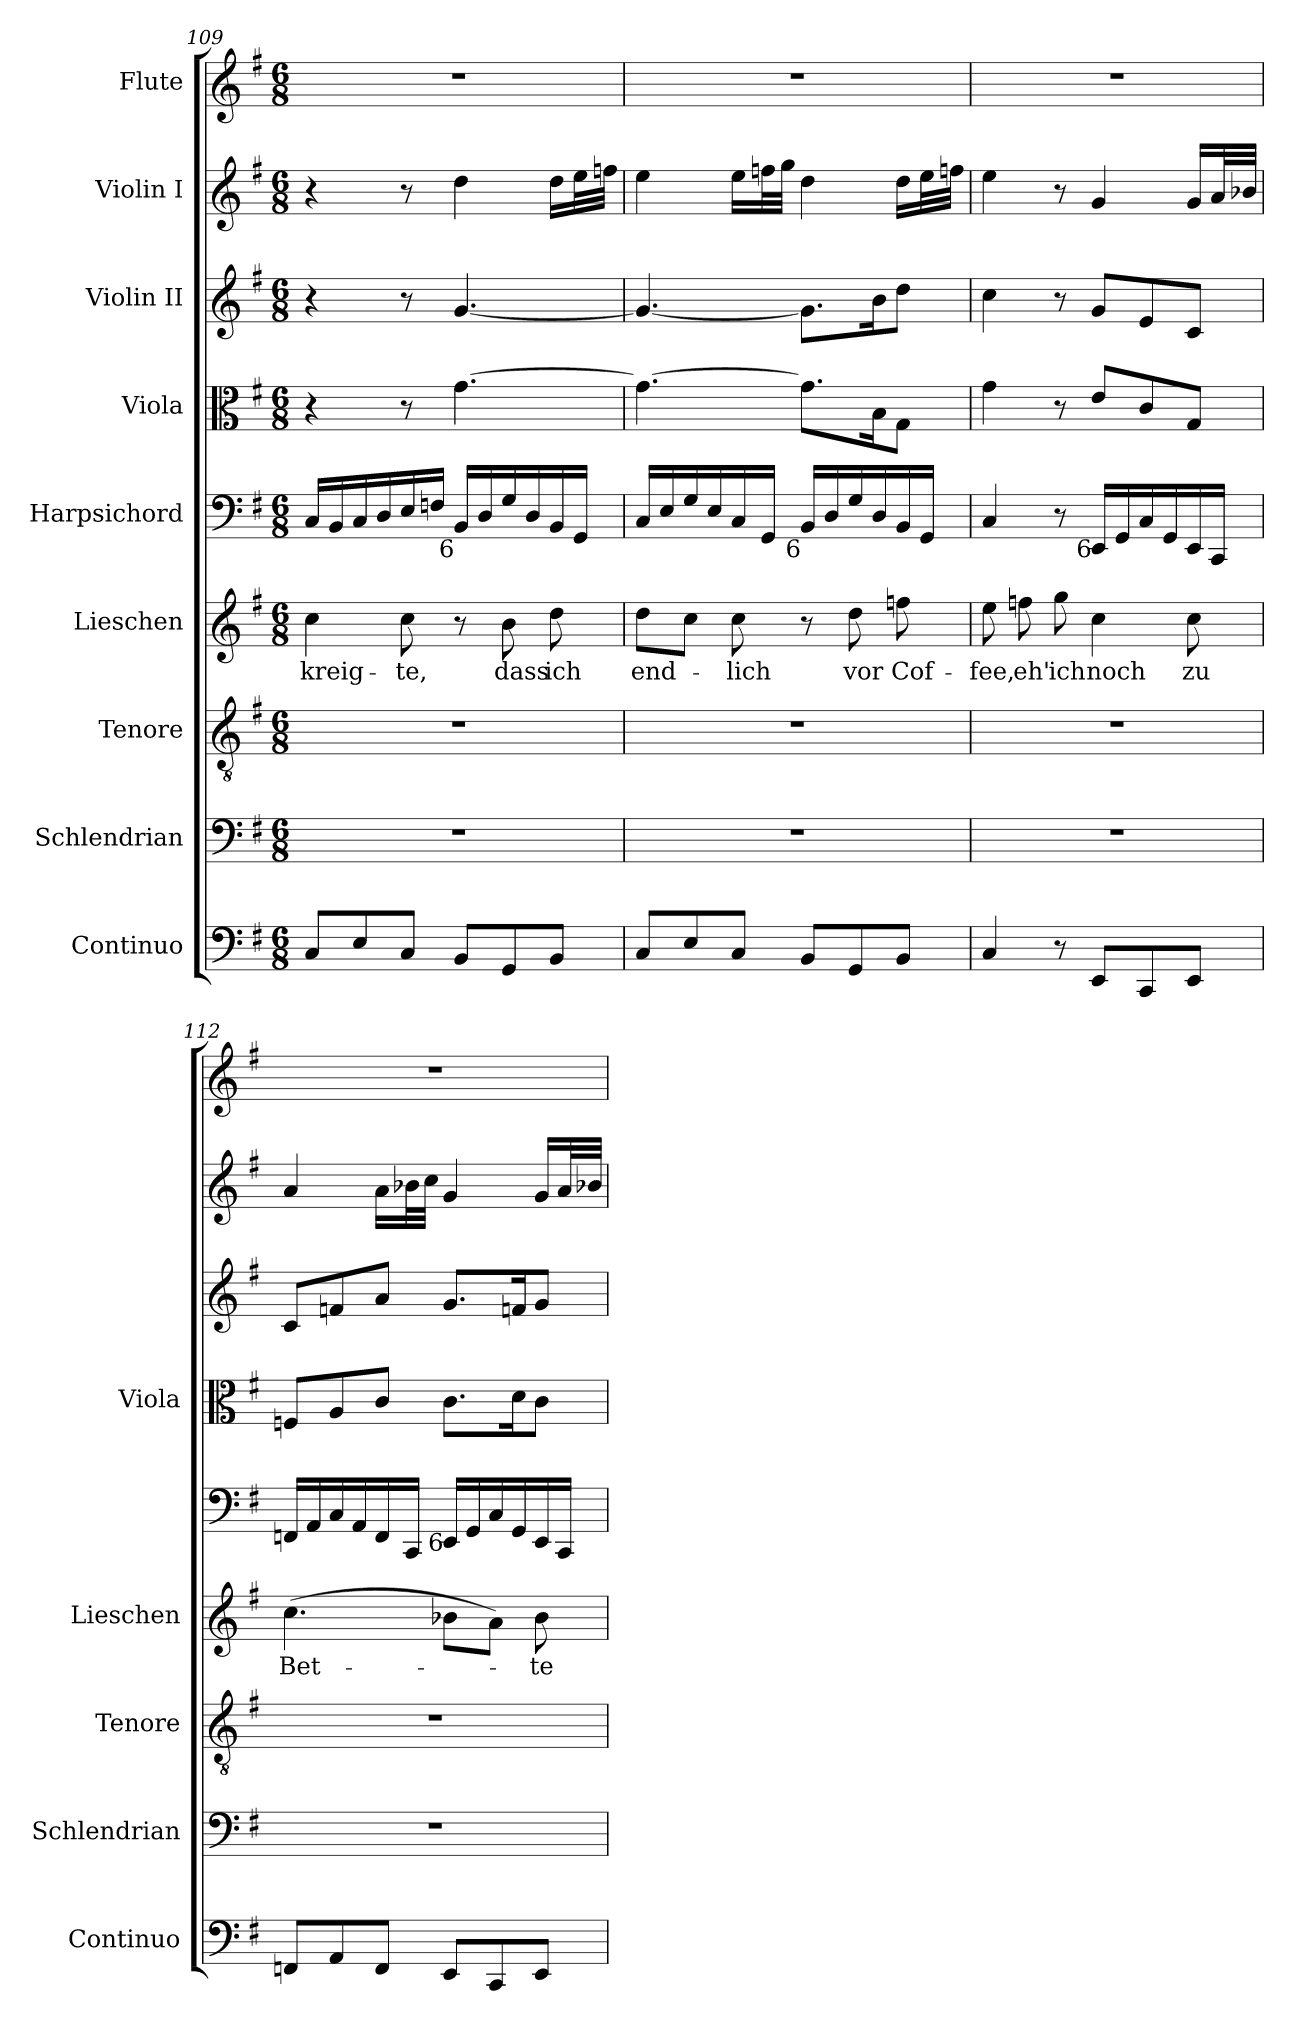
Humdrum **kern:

**kern	**kern	**kern	**kern	**text	**kern	**kern	**kern	**kern	**kern
*part9	*part8	*part7	*part6	*part6	*part5	*part4	*part3	*part2	*part1
*staff9	*staff8	*staff7	*staff6	*staff6	*staff5	*staff4	*staff3	*staff2	*staff1
*I"Continuo	*I"Schlendrian	*I"Tenore	*I"Lieschen	*	*I"Harpsichord	*I"Viola	*I"Violin II	*I"Violin I	*I"Flute
*I'Continuo	*I'Schlendrian	*I'Tenore	*I'Lieschen	*	*	*I'Viola	*	*	*
*clefF4	*clefF4	*clefGv2	*clefG2	*	*clefF4	*clefC3	*clefG2	*clefG2	*clefG2
*	*	*ITrd7c12	*	*	*	*	*	*	*
*k[f#]	*k[f#]	*k[f#]	*k[f#]	*	*k[f#]	*k[f#]	*k[f#]	*k[f#]	*k[f#]
*G:	*G:	*G:	*G:	*	*G:	*G:	*G:	*G:	*G:
*M6/8	*M6/8	*M6/8	*M6/8	*	*M6/8	*M6/8	*M6/8	*M6/8	*M6/8
=109	=109	=109	=109	=109	=109	=109	=109	=109	=109
!	!LO:N:vis=1	!LO:N:vis=1	!	!	!	!	!	!	!
!	!	!	!	!LO:LY:b:color=#000000	!	!	!	!	!LO:N:vis=1
8Ci/L	2.r	2.r	4cci\	kreig-	16Ci/LL	4r	4r	4r	2.r
.	.	.	.	.	16BBi/	.	.	.	.
8Ei/	.	.	.	.	16Ci/	.	.	.	.
.	.	.	.	.	16Di/	.	.	.	.
!	!	!	!	!LO:LY:b:color=#000000	!	!	!	!	!
8Ci/J	.	.	8cci\	-te,	16Ei/	8r	8r	8r	.
.	.	.	.	.	16Fni/JJ	.	.	.	.
!	!	!	!	!	!LO:TX:b:rj:t=6	!	!	!	!
8BBi/L	.	.	8r	.	16BBi/LL	[4.gi\	[4.gi/	4ddi\	.
.	.	.	.	.	16Di/	.	.	.	.
!	!	!	!	!LO:LY:b:color=#000000	!	!	!	!	!
8GGi/	.	.	8bi\	dass	16Gi/	.	.	.	.
.	.	.	.	.	16Di/	.	.	.	.
!	!	!	!	!LO:LY:b:color=#000000	!	!	!	!	!
8BBi/J	.	.	8ddi\	ich	16BBi/	.	.	16ddi\LL	.
.	.	.	.	.	16GGi/JJ	.	.	32eei\L	.
.	.	.	.	.	.	.	.	32ffni\JJJ	.
=110	=110	=110	=110	=110	=110	=110	=110	=110	=110
!	!LO:N:vis=1	!LO:N:vis=1	!	!	!	!	!	!	!
!	!	!	!	!LO:LY:b:color=#000000	!	!	!	!	!LO:N:vis=1
8Ci/L	2.r	2.r	8ddi\L	end-	16Ci/LL	4.gi\_	4.gi/_	4eei\	2.r
.	.	.	.	.	16Ei/	.	.	.	.
8Ei/	.	.	8cci\J	.	16Gi/	.	.	.	.
.	.	.	.	.	16Ei/	.	.	.	.
!	!	!	!	!LO:LY:b:color=#000000	!	!	!	!	!
8Ci/J	.	.	8cci\	-lich	16Ci/	.	.	16eei\LL	.
.	.	.	.	.	16GGi/JJ	.	.	32ffni\L	.
.	.	.	.	.	.	.	.	32ggi\JJJ	.
!	!	!	!	!	!LO:TX:b:rj:t=6	!	!	!	!
8BBi/L	.	.	8r	.	16BBi/LL	8.gi\L]	8.gi\L]	4ddi\	.
.	.	.	.	.	16Di/	.	.	.	.
!	!	!	!	!LO:LY:b:color=#000000	!	!	!	!	!
8GGi/	.	.	8ddi\	vor	16Gi/	.	.	.	.
.	.	.	.	.	16Di/	16Bi\k	16bi\k	.	.
!	!	!	!	!LO:LY:b:color=#000000	!	!	!	!	!
8BBi/J	.	.	8ffni\	Cof-	16BBi/	8Gi\J	8ddi\J	16ddi\LL	.
.	.	.	.	.	16GGi/JJ	.	.	32eei\L	.
.	.	.	.	.	.	.	.	32ffni\JJJ	.
!!LO:LB:g=z
=111	=111	=111	=111	=111	=111	=111	=111	=111	=111
!	!LO:N:vis=1	!LO:N:vis=1	!	!	!	!	!	!	!
!	!	!	!	!LO:LY:b:color=#000000	!	!	!	!	!LO:N:vis=1
4Ci/	2.r	2.r	8eei\	-fee,	4Ci/	4gi\	4cci\	4eei\	2.r
!	!	!	!	!LO:LY:b:color=#000000	!	!	!	!	!
.	.	.	8ffni\	eh'	.	.	.	.	.
!	!	!	!	!LO:LY:b:color=#000000	!	!	!	!	!
8r	.	.	8ggi\	ich	8r	8r	8r	8r	.
!	!	!	!	!	!LO:TX:b:rj:t=6	!	!	!	!
!	!	!	!	!LO:LY:b:color=#000000	!	!	!	!	!
8EEi/L	.	.	4cci\	noch	16EEi/LL	8ei/L	8gi/L	4gi/	.
.	.	.	.	.	16GGi/	.	.	.	.
8CCi/	.	.	.	.	16Ci/	8ci/	8ei/	.	.
.	.	.	.	.	16GGi/	.	.	.	.
!	!	!	!	!LO:LY:b:color=#000000	!	!	!	!	!
8EEi/J	.	.	8cci\	zu	16EEi/	8Gi/J	8ci/J	16gi/LL	.
.	.	.	.	.	16CCi/JJ	.	.	32ai/L	.
.	.	.	.	.	.	.	.	32b-Xi/JJJ	.
=112	=112	=112	=112	=112	=112	=112	=112	=112	=112
!	!LO:N:vis=1	!LO:N:vis=1	!	!	!	!	!	!	!
!	!	!	!	!LO:LY:b:color=#000000	!	!	!	!	!LO:N:vis=1
8FFni/L	2.r	2.r	(4.cci\	Bet-	16FFni/LL	8Fni/L	8ci/L	4ai/	2.r
.	.	.	.	.	16AAi/	.	.	.	.
8AAi/	.	.	.	.	16Ci/	8Ai/	8fni/	.	.
.	.	.	.	.	16AAi/	.	.	.	.
8FFi/J	.	.	.	.	16FFi/	8ci/J	8ai/J	16ai\LL	.
.	.	.	.	.	16CCi/JJ	.	.	32b-Xi\L	.
.	.	.	.	.	.	.	.	32cci\JJJ	.
!	!	!	!	!	!LO:TX:b:rj:t=6	!	!	!	!
8EEi/L	.	.	8b-Xi\L	.	16EEi/LL	8.ci\L	8.gi/L	4gi/	.
.	.	.	.	.	16GGi/	.	.	.	.
8CCi/	.	.	8ai\J)	.	16Ci/	.	.	.	.
.	.	.	.	.	16GGi/	16di\k	16fni/k	.	.
!	!	!	!	!LO:LY:b:color=#000000	!	!	!	!	!
8EEi/J	.	.	8b-i\	-te	16EEi/	8ci\J	8gi/J	16gi/LL	.
.	.	.	.	.	16CCi/JJ	.	.	32ai/L	.
.	.	.	.	.	.	.	.	32b-Xi/JJJ	.
=	=	=	=	=	=	=	=	=	=
*-	*-	*-	*-	*-	*-	*-	*-	*-	*-
